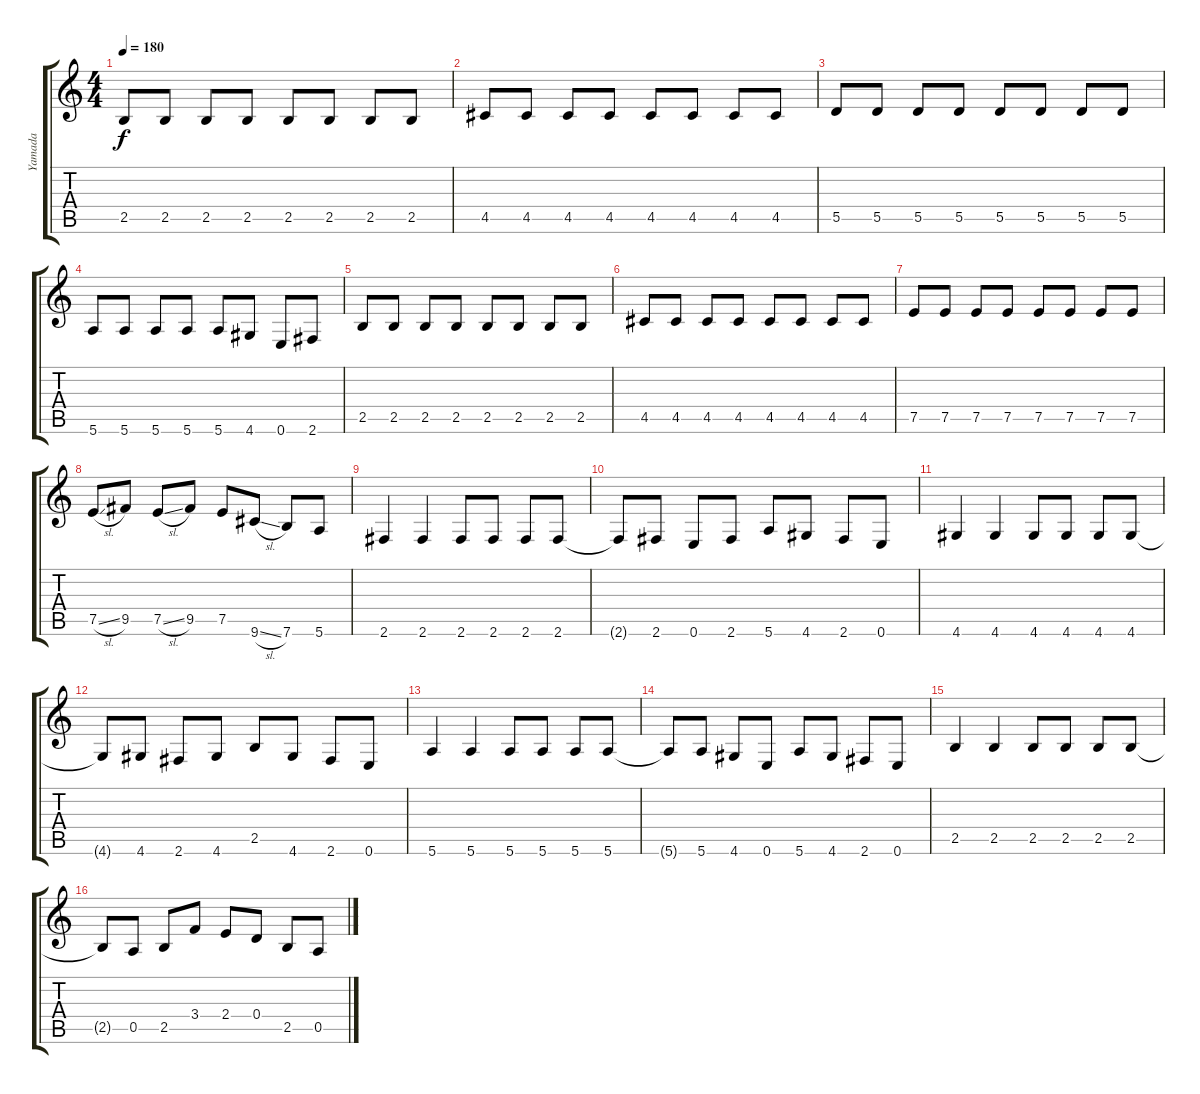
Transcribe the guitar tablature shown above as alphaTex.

\track ("Yamada" "Yamada") {instrument electricbassfinger}
\staff {score tabs}
\tuning (E4 B3 G3 D3 A2 E2) {hide}
\ts (4 4)
\tempo 180
\clef g2
\ks c
2.5.8{dy f} 2.5.8 2.5.8 2.5.8 2.5.8 2.5.8 2.5.8 2.5.8 |
4.5.8 4.5.8 4.5.8 4.5.8 4.5.8 4.5.8 4.5.8 4.5.8 |
5.5.8 5.5.8 5.5.8 5.5.8 5.5.8 5.5.8 5.5.8 5.5.8 |
5.6.8 5.6.8 5.6.8 5.6.8 5.6.8 4.6.8 0.6.8 2.6.8 |
2.5.8 2.5.8 2.5.8 2.5.8 2.5.8 2.5.8 2.5.8 2.5.8 |
4.5.8 4.5.8 4.5.8 4.5.8 4.5.8 4.5.8 4.5.8 4.5.8 |
7.5.8 7.5.8 7.5.8 7.5.8 7.5.8 7.5.8 7.5.8 7.5.8 |
7.5{sl}.8 9.5.8 7.5{sl}.8 9.5.8 7.5.8 9.6{sl}.8 7.6.8 5.6.8 |
2.6.4 2.6.4 2.6.8 2.6.8 2.6.8 2.6.8 |
2.6{t}.8 2.6.8 0.6.8 2.6.8 5.6.8 4.6.8 2.6.8 0.6.8 |
4.6.4 4.6.4 4.6.8 4.6.8 4.6.8 4.6.8 |
4.6{t}.8 4.6.8 2.6.8 4.6.8 2.5.8 4.6.8 2.6.8 0.6.8 |
5.6.4 5.6.4 5.6.8 5.6.8 5.6.8 5.6.8 |
5.6{t}.8 5.6.8 4.6.8 0.6.8 5.6.8 4.6.8 2.6.8 0.6.8 |
2.5.4 2.5.4 2.5.8 2.5.8 2.5.8 2.5.8 |
2.5{t}.8 0.5.8 2.5.8 3.4.8 2.4.8 0.4.8 2.5.8 0.5.8
